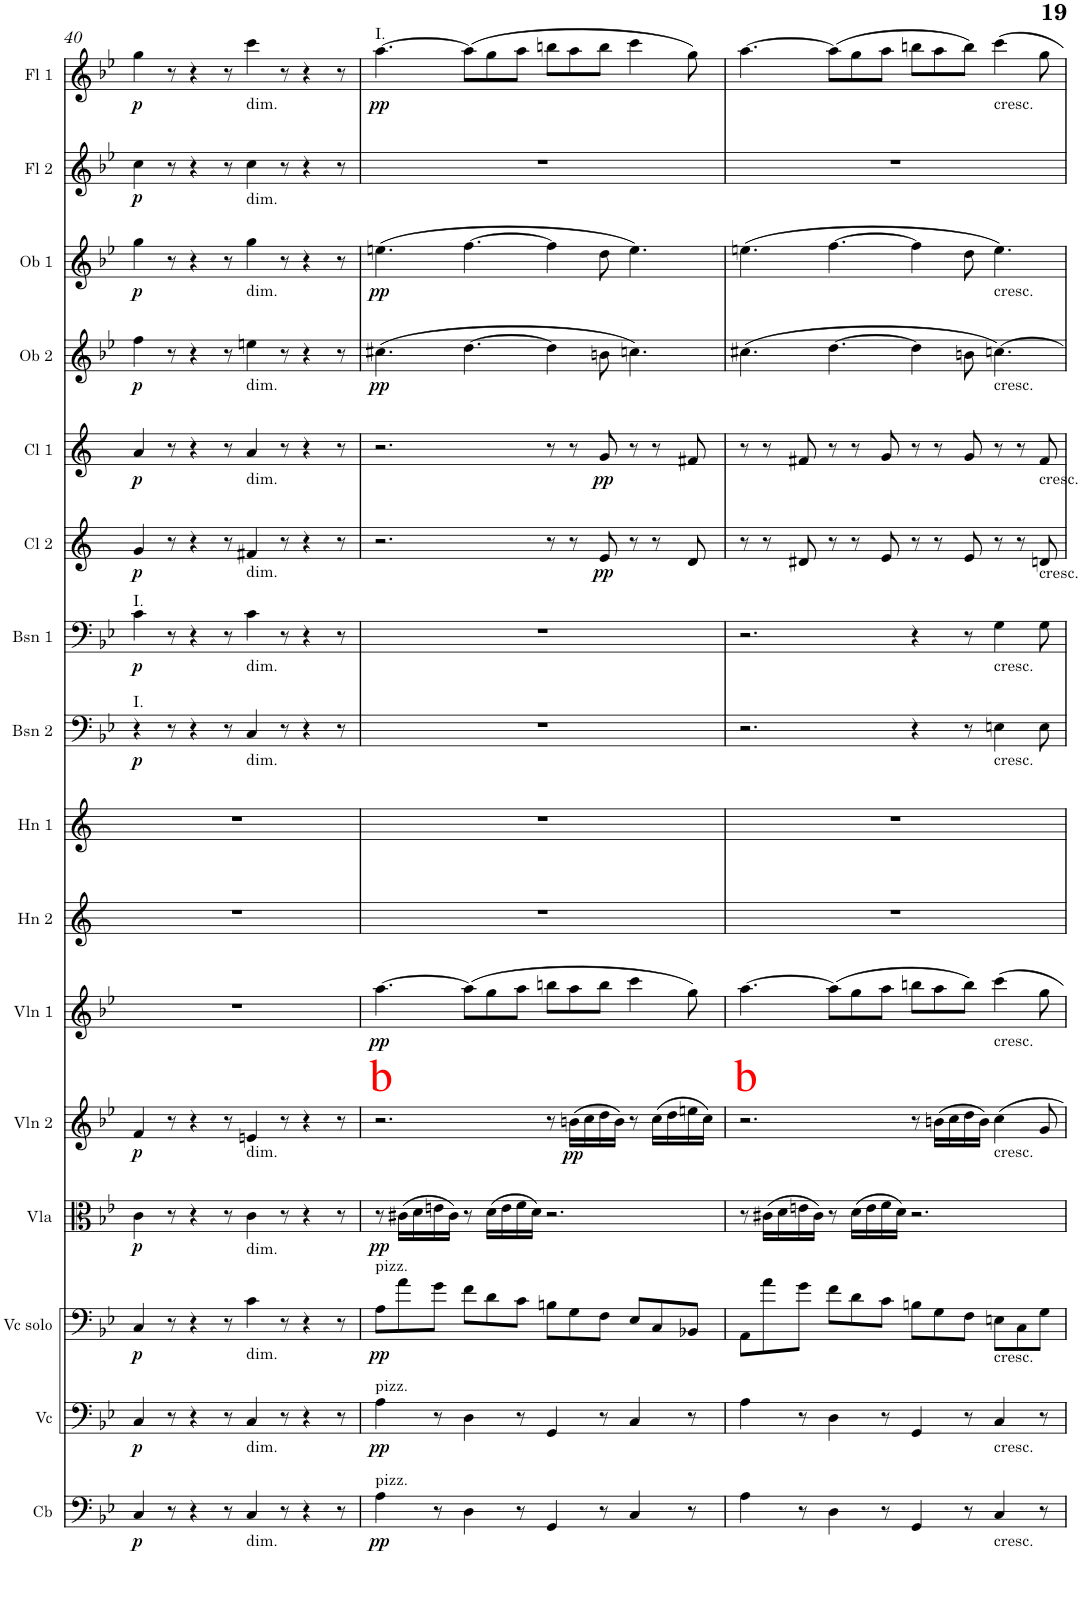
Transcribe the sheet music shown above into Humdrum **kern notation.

**kern	**dynam	**kern	**dynam	**kern	**dynam	**kern	**dynam	**kern	**dynam	**kern	**text	**dynam	**kern	**kern	**kern	**dynam	**kern	**dynam	**kern	**dynam	**kern	**dynam	**kern	**dynam	**kern	**dynam	**kern	**dynam	**kern	**dynam
*part16	*part16	*part15	*part15	*part14	*part14	*part13	*part13	*part12	*part12	*part11	*part11	*part11	*part10	*part9	*part8	*part8	*part7	*part7	*part6	*part6	*part5	*part5	*part4	*part4	*part3	*part3	*part2	*part2	*part1	*part1
*staff16	*staff16	*staff15	*staff15	*staff14	*staff14	*staff13	*staff13	*staff12	*staff12	*staff11	*staff11	*staff11	*staff10	*staff9	*staff8	*staff8	*staff7	*staff7	*staff6	*staff6	*staff5	*staff5	*staff4	*staff4	*staff3	*staff3	*staff2	*staff2	*staff1	*staff1
*I"Contrabass	*	*I"Violoncello	*	*I"Violoncello solo	*	*I"Viola	*	*I"Violin 2	*	*I"Violin 1	*	*	*I"Bb basso Horn 2	*I"Bb basso Horn 1	*I"Bassoon 2	*	*I"Bassoon 1	*	*I"Bb Clarinet 2	*	*I"Bb Clarinet 1	*	*I"Oboe 2	*	*I"Oboe 1	*	*I"Flute 2	*	*I"Flute 1	*
*I'Cb	*	*I'Vc	*	*I'Vc solo	*	*I'Vla	*	*I'Vln 2	*	*I'Vln 1	*	*	*I'Hn 2	*I'Hn 1	*I'Bsn 2	*	*I'Bsn 1	*	*I'Cl 2	*	*I'Cl 1	*	*I'Ob 2	*	*I'Ob 1	*	*I'Fl 2	*	*I'Fl 1	*
!!LO:PB:g=z
*clefF4	*	*clefF4	*	*clefF4	*	*clefC3	*	*clefG2	*	*clefG2	*	*	*clefG2	*clefG2	*clefF4	*	*clefF4	*	*clefG2	*	*clefG2	*	*clefG2	*	*clefG2	*	*clefG2	*	*clefG2	*
*Trd7c12	*	*	*	*	*	*	*	*	*	*	*	*	*Trd8c14	*Trd8c14	*	*	*	*	*Trd1c2	*	*Trd1c2	*	*	*	*	*	*	*	*	*
*k[b-e-]	*	*k[b-e-]	*	*k[b-e-]	*	*k[b-e-]	*	*k[b-e-]	*	*k[b-e-]	*	*	*k[]	*k[]	*k[b-e-]	*	*k[b-e-]	*	*k[]	*	*k[]	*	*k[b-e-]	*	*k[b-e-]	*	*k[b-e-]	*	*k[b-e-]	*
*M12/8	*	*M12/8	*	*M12/8	*	*M12/8	*	*M12/8	*	*M12/8	*	*	*M12/8	*M12/8	*M12/8	*	*M12/8	*	*M12/8	*	*M12/8	*	*M12/8	*	*M12/8	*	*M12/8	*	*M12/8	*
=40	=40	=40	=40	=40	=40	=40	=40	=40	=40	=40	=40	=40	=40	=40	=40	=40	=40	=40	=40	=40	=40	=40	=40	=40	=40	=40	=40	=40	=40	=40
!	!	!	!	!	!	!	!	!	!	!	!	!	!	!	!	!	!LO:TX:a:t=I.	!	!	!	!	!	!	!	!	!	!	!	!	!
!	!	!	!	!	!	!	!	!	!	!	!	!	!	!	!LO:TX:a:t=I.	!	!	!	!	!	!	!	!	!	!	!	!	!	!	!
!	!LO:DY:b	!	!LO:DY:b	!	!LO:DY:b	!	!LO:DY:b	!	!LO:DY:b	!	!	!	!	!	!	!LO:DY:b	!	!LO:DY:b	!	!LO:DY:b	!	!LO:DY:b	!	!LO:DY:b	!	!LO:DY:b	!	!LO:DY:b	!	!LO:DY:b
4C/	p	4C/	p	4C/	p	4c\	p	4f/	p	1.r	.	.	1.r	1.r	4r	p	4c\	p	4g/	p	4a/	p	4ff\	p	4gg\	p	4cc\	p	4gg\	p
8r	.	8r	.	8r	.	8r	.	8r	.	.	.	.	.	.	8r	.	8r	.	8r	.	8r	.	8r	.	8r	.	8r	.	8r	.
4r	.	4r	.	4r	.	4r	.	4r	.	.	.	.	.	.	4r	.	4r	.	4r	.	4r	.	4r	.	4r	.	4r	.	4r	.
8r	.	8r	.	8r	.	8r	.	8r	.	.	.	.	.	.	8r	.	8r	.	8r	.	8r	.	8r	.	8r	.	8r	.	8r	.
!	!	!	!	!	!	!	!	!	!	!	!	!	!	!	!	!	!	!	!	!	!	!	!	!	!	!	!	!	!LO:TX:b:t=dim.	!
!	!	!	!	!	!	!	!	!	!	!	!	!	!	!	!	!	!	!	!	!	!	!	!	!	!	!	!LO:TX:b:t=dim.	!	!	!
!	!	!	!	!	!	!	!	!	!	!	!	!	!	!	!	!	!	!	!	!	!	!	!	!	!LO:TX:b:t=dim.	!	!	!	!	!
!	!	!	!	!	!	!	!	!	!	!	!	!	!	!	!	!	!	!	!	!	!	!	!LO:TX:b:t=dim.	!	!	!	!	!	!	!
!	!	!	!	!	!	!	!	!	!	!	!	!	!	!	!	!	!	!	!	!	!LO:TX:b:t=dim.	!	!	!	!	!	!	!	!	!
!	!	!	!	!	!	!	!	!	!	!	!	!	!	!	!	!	!	!	!LO:TX:b:t=dim.	!	!	!	!	!	!	!	!	!	!	!
!	!	!	!	!	!	!	!	!	!	!	!	!	!	!	!	!	!LO:TX:b:t=dim.	!	!	!	!	!	!	!	!	!	!	!	!	!
!	!	!	!	!	!	!	!	!	!	!	!	!	!	!	!LO:TX:b:t=dim.	!	!	!	!	!	!	!	!	!	!	!	!	!	!	!
!	!	!	!	!	!	!	!	!LO:TX:b:t=dim.	!	!	!	!	!	!	!	!	!	!	!	!	!	!	!	!	!	!	!	!	!	!
!	!	!	!	!	!	!LO:TX:b:t=dim.	!	!	!	!	!	!	!	!	!	!	!	!	!	!	!	!	!	!	!	!	!	!	!	!
!	!	!	!	!LO:TX:b:t=dim.	!	!	!	!	!	!	!	!	!	!	!	!	!	!	!	!	!	!	!	!	!	!	!	!	!	!
!	!	!LO:TX:b:t=dim.	!	!	!	!	!	!	!	!	!	!	!	!	!	!	!	!	!	!	!	!	!	!	!	!	!	!	!	!
!LO:TX:b:t=dim.	!	!	!	!	!	!	!	!	!	!	!	!	!	!	!	!	!	!	!	!	!	!	!	!	!	!	!	!	!	!
4C/	.	4C/	.	4c\	.	4c\	.	4en/	.	.	.	.	.	.	4C/	.	4c\	.	4f#X/	.	4a/	.	4een\	.	4gg\	.	4cc\	.	4ccc\	.
8r	.	8r	.	8r	.	8r	.	8r	.	.	.	.	.	.	8r	.	8r	.	8r	.	8r	.	8r	.	8r	.	8r	.	8r	.
4r	.	4r	.	4r	.	4r	.	4r	.	.	.	.	.	.	4r	.	4r	.	4r	.	4r	.	4r	.	4r	.	4r	.	4r	.
8r	.	8r	.	8r	.	8r	.	8r	.	.	.	.	.	.	8r	.	8r	.	8r	.	8r	.	8r	.	8r	.	8r	.	8r	.
=41	=41	=41	=41	=41	=41	=41	=41	=41	=41	=41	=41	=41	=41	=41	=41	=41	=41	=41	=41	=41	=41	=41	=41	=41	=41	=41	=41	=41	=41	=41
!	!	!	!	!	!	!	!	!	!	!	!	!	!	!	!	!	!	!	!	!	!	!	!	!	!	!	!	!	!LO:TX:a:t=I.	!
!	!	!	!	!LO:TX:a:t=pizz.	!	!	!	!	!	!	!	!	!	!	!	!	!	!	!	!	!	!	!	!	!	!	!	!	!	!
!	!	!LO:TX:a:t=pizz.	!	!	!	!	!	!	!	!	!	!	!	!	!	!	!	!	!	!	!	!	!	!	!	!	!	!	!	!
!LO:TX:a:t=pizz.	!	!	!	!	!	!	!	!	!	!	!	!	!	!	!	!	!	!	!	!	!	!	!	!	!	!	!	!	!	!
!	!LO:DY:b	!	!LO:DY:b	!	!LO:DY:b	!	!LO:DY:b	!	!	!	!LO:LY:b:color=#FF0000	!LO:DY:b	!	!	!	!	!	!	!	!	!	!	!	!LO:DY:b	!	!LO:DY:b	!	!	!	!LO:DY:b
4A\	pp	4A\	pp	8A\L	pp	8r	pp	2.r	.	[4.aa\	b	pp	1.r	1.r	1.r	.	1.r	.	2.r	.	2.r	.	(4.cc#X\	pp	(4.een\	pp	1.r	.	[4.aa\	pp
.	.	.	.	8a\	.	(16c#X\LL	.	.	.	.	.	.	.	.	.	.	.	.	.	.	.	.	.	.	.	.	.	.	.	.
.	.	.	.	.	.	16d\	.	.	.	.	.	.	.	.	.	.	.	.	.	.	.	.	.	.	.	.	.	.	.	.
8r	.	8r	.	8g\J	.	16en\	.	.	.	.	.	.	.	.	.	.	.	.	.	.	.	.	.	.	.	.	.	.	.	.
.	.	.	.	.	.	16c#\JJ)	.	.	.	.	.	.	.	.	.	.	.	.	.	.	.	.	.	.	.	.	.	.	.	.
4D\	.	4D\	.	8f\L	.	8r	.	.	.	(8aa\L]	.	.	.	.	.	.	.	.	.	.	.	.	[4.dd\	.	[4.ff\	.	.	.	(8aa\L]	.
.	.	.	.	8d\	.	(16d\LL	.	.	.	8gg\	.	.	.	.	.	.	.	.	.	.	.	.	.	.	.	.	.	.	8gg\	.
.	.	.	.	.	.	16e\	.	.	.	.	.	.	.	.	.	.	.	.	.	.	.	.	.	.	.	.	.	.	.	.
8r	.	8r	.	8c\J	.	16f\	.	.	.	8aa\J	.	.	.	.	.	.	.	.	.	.	.	.	.	.	.	.	.	.	8aa\J	.
.	.	.	.	.	.	16d\JJ)	.	.	.	.	.	.	.	.	.	.	.	.	.	.	.	.	.	.	.	.	.	.	.	.
4GG/	.	4GG/	.	8Bn\L	.	2.r	.	8r	.	8bbn\L	.	.	.	.	.	.	.	.	8r	.	8r	.	4dd\]	.	4ff\]	.	.	.	8bbn\L	.
!	!	!	!	!	!	!	!	!	!LO:DY:b	!	!	!	!	!	!	!	!	!	!	!	!	!	!	!	!	!	!	!	!	!
.	.	.	.	8G\	.	.	.	(16bn\LL	pp	8aa\	.	.	.	.	.	.	.	.	8r	.	8r	.	.	.	.	.	.	.	8aa\	.
.	.	.	.	.	.	.	.	16cc\	.	.	.	.	.	.	.	.	.	.	.	.	.	.	.	.	.	.	.	.	.	.
!	!	!	!	!	!	!	!	!	!	!	!	!	!	!	!	!	!	!	!	!LO:DY:b	!	!LO:DY:b	!	!	!	!	!	!	!	!
8r	.	8r	.	8F\J	.	.	.	16dd\	.	8bb\J	.	.	.	.	.	.	.	.	8e/	pp	8g/	pp	8bn\	.	8dd\	.	.	.	8bb\J	.
.	.	.	.	.	.	.	.	16b\JJ)	.	.	.	.	.	.	.	.	.	.	.	.	.	.	.	.	.	.	.	.	.	.
4C/	.	4C/	.	8E-/L	.	.	.	8r	.	4ccc\	.	.	.	.	.	.	.	.	8r	.	8r	.	4.ccn\)	.	4.ee\)	.	.	.	4ccc\	.
.	.	.	.	8C/	.	.	.	(16cc\LL	.	.	.	.	.	.	.	.	.	.	8r	.	8r	.	.	.	.	.	.	.	.	.
.	.	.	.	.	.	.	.	16dd\	.	.	.	.	.	.	.	.	.	.	.	.	.	.	.	.	.	.	.	.	.	.
8r	.	8r	.	8BB-X/J	.	.	.	16een\	.	8gg\)	.	.	.	.	.	.	.	.	8d/	.	8f#X/	.	.	.	.	.	.	.	8gg\)	.
.	.	.	.	.	.	.	.	16cc\JJ)	.	.	.	.	.	.	.	.	.	.	.	.	.	.	.	.	.	.	.	.	.	.
=42	=42	=42	=42	=42	=42	=42	=42	=42	=42	=42	=42	=42	=42	=42	=42	=42	=42	=42	=42	=42	=42	=42	=42	=42	=42	=42	=42	=42	=42	=42
!	!	!	!	!	!	!	!	!	!	!	!LO:LY:b:color=#FF0000	!	!	!	!	!	!	!	!	!	!	!	!	!	!	!	!	!	!	!
4A\	.	4A\	.	8AA\L	.	8r	.	2.r	.	[4.aa\	b	.	1.r	1.r	2.r	.	2.r	.	8r	.	8r	.	(4.cc#X\	.	(4.een\	.	1.r	.	[4.aa\	.
.	.	.	.	8a\	.	(16c#X\LL	.	.	.	.	.	.	.	.	.	.	.	.	8r	.	8r	.	.	.	.	.	.	.	.	.
.	.	.	.	.	.	16d\	.	.	.	.	.	.	.	.	.	.	.	.	.	.	.	.	.	.	.	.	.	.	.	.
8r	.	8r	.	8g\J	.	16en\	.	.	.	.	.	.	.	.	.	.	.	.	8d#X/	.	8f#X/	.	.	.	.	.	.	.	.	.
.	.	.	.	.	.	16c#\JJ)	.	.	.	.	.	.	.	.	.	.	.	.	.	.	.	.	.	.	.	.	.	.	.	.
4D\	.	4D\	.	8f\L	.	8r	.	.	.	(8aa\L]	.	.	.	.	.	.	.	.	8r	.	8r	.	[4.dd\	.	[4.ff\	.	.	.	(8aa\L]	.
.	.	.	.	8d\	.	(16d\LL	.	.	.	8gg\	.	.	.	.	.	.	.	.	8r	.	8r	.	.	.	.	.	.	.	8gg\	.
.	.	.	.	.	.	16e\	.	.	.	.	.	.	.	.	.	.	.	.	.	.	.	.	.	.	.	.	.	.	.	.
8r	.	8r	.	8c\J	.	16f\	.	.	.	8aa\J	.	.	.	.	.	.	.	.	8e/	.	8g/	.	.	.	.	.	.	.	8aa\J	.
.	.	.	.	.	.	16d\JJ)	.	.	.	.	.	.	.	.	.	.	.	.	.	.	.	.	.	.	.	.	.	.	.	.
4GG/	.	4GG/	.	8Bn\L	.	2.r	.	8r	.	8bbn\L	.	.	.	.	4r	.	4r	.	8r	.	8r	.	4dd\]	.	4ff\]	.	.	.	8bbn\L	.
.	.	.	.	8G\	.	.	.	(16bn\LL	.	8aa\	.	.	.	.	.	.	.	.	8r	.	8r	.	.	.	.	.	.	.	8aa\	.
.	.	.	.	.	.	.	.	16cc\	.	.	.	.	.	.	.	.	.	.	.	.	.	.	.	.	.	.	.	.	.	.
8r	.	8r	.	8F\J	.	.	.	16dd\	.	8bb\J)	.	.	.	.	8r	.	8r	.	8e/	.	8g/	.	8bn\	.	8dd\	.	.	.	8bb\J)	.
.	.	.	.	.	.	.	.	16b\JJ)	.	.	.	.	.	.	.	.	.	.	.	.	.	.	.	.	.	.	.	.	.	.
!	!	!	!	!	!	!	!	!	!	!	!	!	!	!	!	!	!	!	!	!	!	!	!	!	!	!	!	!	!LO:TX:b:t=cresc.	!
!	!	!	!	!	!	!	!	!	!	!	!	!	!	!	!	!	!	!	!	!	!	!	!	!	!LO:TX:b:t=cresc.	!	!	!	!	!
!	!	!	!	!	!	!	!	!	!	!	!	!	!	!	!	!	!	!	!	!	!	!	!LO:TX:b:t=cresc.	!	!	!	!	!	!	!
!	!	!	!	!	!	!	!	!	!	!	!	!	!	!	!	!	!LO:TX:b:t=cresc.	!	!	!	!	!	!	!	!	!	!	!	!	!
!	!	!	!	!	!	!	!	!	!	!	!	!	!	!	!LO:TX:b:t=cresc.	!	!	!	!	!	!	!	!	!	!	!	!	!	!	!
!	!	!	!	!	!	!	!	!	!	!LO:TX:b:t=cresc.	!	!	!	!	!	!	!	!	!	!	!	!	!	!	!	!	!	!	!	!
!	!	!	!	!	!	!	!	!LO:TX:b:t=cresc.	!	!	!	!	!	!	!	!	!	!	!	!	!	!	!	!	!	!	!	!	!	!
!	!	!	!	!LO:TX:b:t=cresc.	!	!	!	!	!	!	!	!	!	!	!	!	!	!	!	!	!	!	!	!	!	!	!	!	!	!
!	!	!LO:TX:b:t=cresc.	!	!	!	!	!	!	!	!	!	!	!	!	!	!	!	!	!	!	!	!	!	!	!	!	!	!	!	!
!LO:TX:b:t=cresc.	!	!	!	!	!	!	!	!	!	!	!	!	!	!	!	!	!	!	!	!	!	!	!	!	!	!	!	!	!	!
4C/	.	4C/	.	8En\L	.	.	.	4cc\	.	4ccc\	.	.	.	.	4En\	.	4G\	.	8r	.	8r	.	[4.ccn\)	.	4.ee\)	.	.	.	4ccc\	.
.	.	.	.	8C\	.	.	.	.	.	.	.	.	.	.	.	.	.	.	8r	.	8r	.	.	.	.	.	.	.	.	.
!	!	!	!	!	!	!	!	!	!	!	!	!	!	!	!	!	!	!	!	!	!LO:TX:b:t=cresc.	!	!	!	!	!	!	!	!	!
!	!	!	!	!	!	!	!	!	!	!	!	!	!	!	!	!	!	!	!LO:TX:b:t=cresc.	!	!	!	!	!	!	!	!	!	!	!
8r	.	8r	.	8G\J	.	.	.	8g/	.	8gg\	.	.	.	.	8E\	.	8G\	.	8dn/	.	8f#/	.	.	.	.	.	.	.	8gg\	.
=	=	=	=	=	=	=	=	=	=	=	=	=	=	=	=	=	=	=	=	=	=	=	=	=	=	=	=	=	=	=
*-	*-	*-	*-	*-	*-	*-	*-	*-	*-	*-	*-	*-	*-	*-	*-	*-	*-	*-	*-	*-	*-	*-	*-	*-	*-	*-	*-	*-	*-	*-
